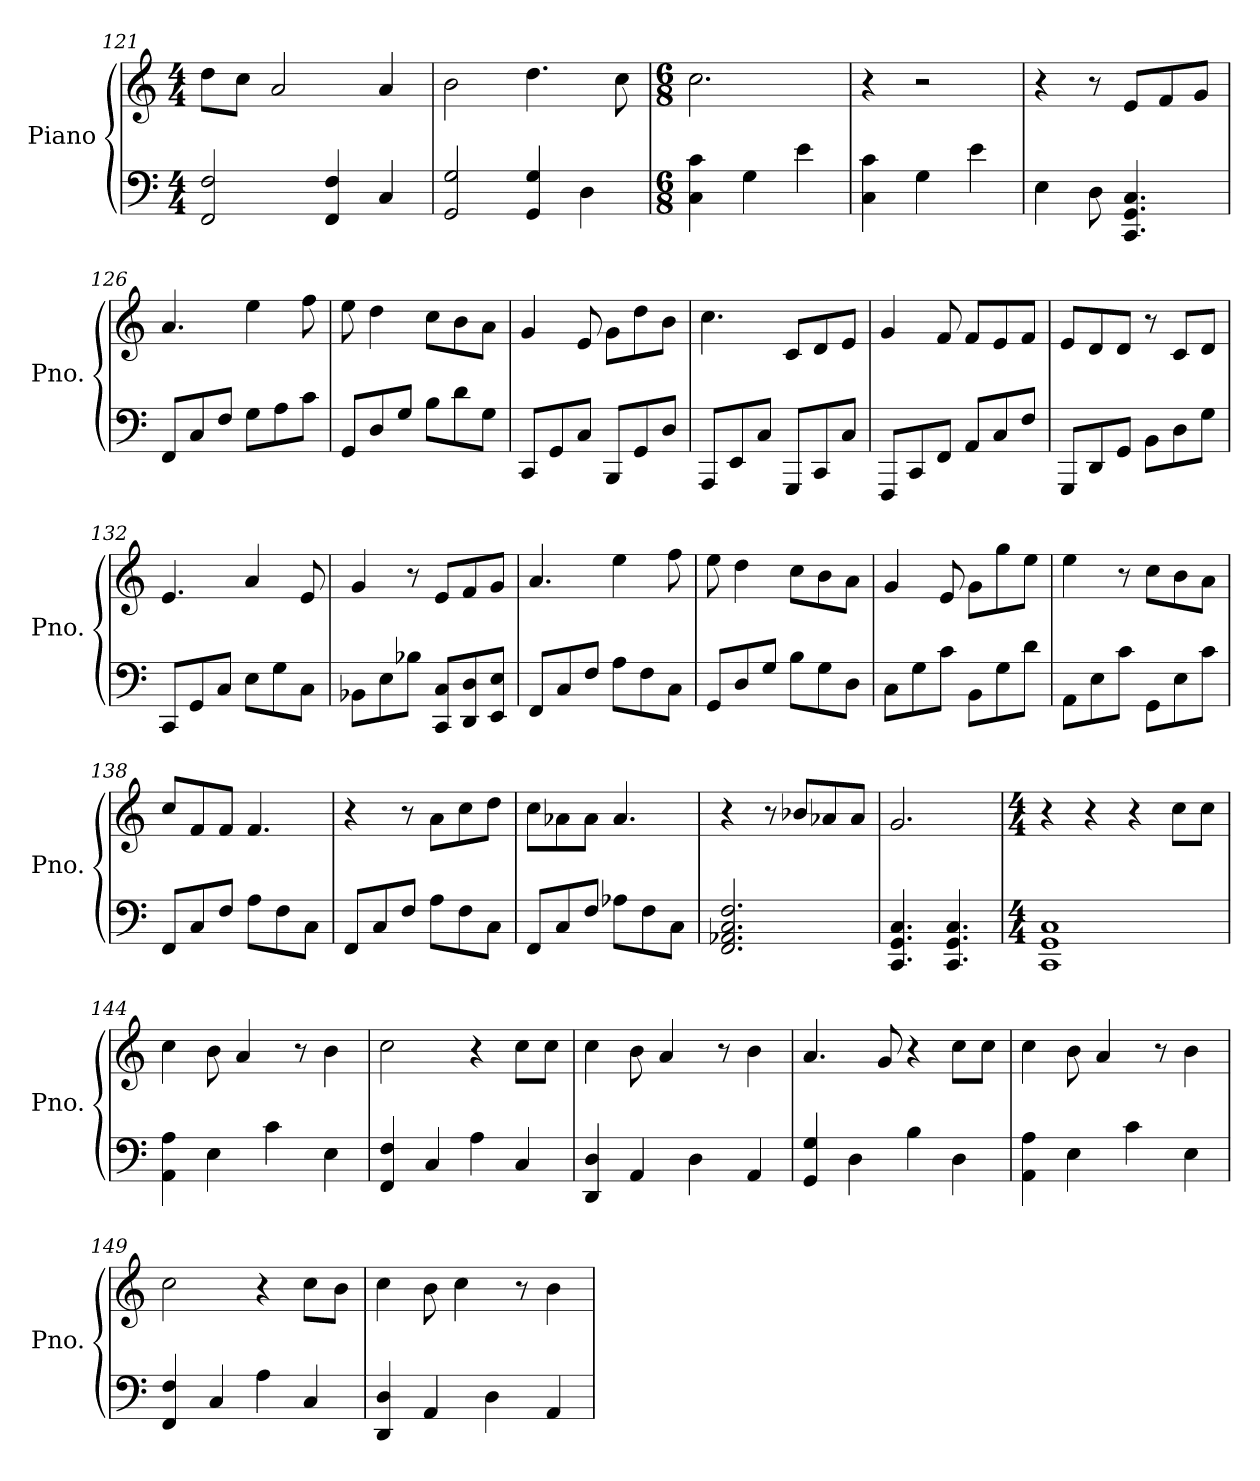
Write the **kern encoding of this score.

**kern	**kern
*part1	*part1
*staff2	*staff1
*I"Piano	*
*I'Pno.	*
*clefF4	*clefG2
*k[]	*k[]
*M4/4	*M4/4
=121	=121
2FF/ 2F/	8dd\L
.	8cc\J
.	2a/
4FF/ 4F/	.
4C/	4a/
=122	=122
2GG/ 2G/	2b\
4GG/ 4G/	4.dd\
4D\	.
.	8cc\
=123	=123
*M6/8	*M6/8
4C\ 4c\	2.cc\
4G\	.
4e\	.
=124	=124
4C\ 4c\	4r
4G\	2r
4e\	.
=125	=125
*k[]	*k[]
4E\	4r
8D\	8r
4.CC/ 4.GG/ 4.C/	8e/L
.	8f/
.	8g/J
=126	=126
8FF/L	4.a/
8C/	.
8F/J	.
8G\L	4ee\
8A\	.
8c\J	8ff\
!!LO:LB:g=z
=127	=127
8GG/L	8ee\
8D/	4dd\
8G/J	.
8B\L	8cc\L
8d\	8b\
8G\J	8a\J
=128	=128
8CC/L	4g/
8GG/	.
8C/J	8e/
8BBB/L	8g\L
8GG/	8dd\
8D/J	8b\J
=129	=129
8AAA/L	4.cc\
8EE/	.
8C/J	.
8GGG/L	8c/L
8CC/	8d/
8C/J	8e/J
=130	=130
8FFF/L	4g/
8CC/	.
8FF/J	8f/
8AA/L	8f/L
8C/	8e/
8F/J	8f/J
=131	=131
8GGG/L	8e/L
8DD/	8d/
8GG/J	8d/J
8BB\L	8r
8D\	8c/L
8G\J	8d/J
=132	=132
8CC/L	4.e/
8GG/	.
8C/J	.
8E\L	4a/
8G\	.
8C\J	8e/
!!LO:LB:g=z
=133	=133
8BB-X\L	4g/
8E\	.
8B-X\J	8r
8CC/ 8C/L	8e/L
8DD/ 8D/	8f/
8EE/ 8E/J	8g/J
=134	=134
8FF/L	4.a/
8C/	.
8F/J	.
8A\L	4ee\
8F\	.
8C\J	8ff\
=135	=135
8GG/L	8ee\
8D/	4dd\
8G/J	.
8B\L	8cc\L
8G\	8b\
8D\J	8a\J
=136	=136
8C\L	4g/
8G\	.
8c\J	8e/
8BB\L	8g\L
8G\	8gg\
8d\J	8ee\J
=137	=137
8AA\L	4ee\
8E\	.
8c\J	8r
8GG\L	8cc\L
8E\	8b\
8c\J	8a\J
=138	=138
8FF/L	8cc/L
8C/	8f/
8F/J	8f/J
8A\L	4.f/
8F\	.
8C\J	.
!!LO:LB:g=z
=139	=139
8FF/L	4r
8C/	.
8F/J	8r
8A\L	8a\L
8F\	8cc\
8C\J	8dd\J
=140	=140
8FF/L	8cc\L
8C/	8a-X\
8F/J	8a-\J
8A-X\L	4.a-/
8F\	.
8C\J	.
=141	=141
2.FF/ 2.AA-X/ 2.C/ 2.F/	4r
.	8r
.	8b-X/L
.	8a-X/
.	8a-/J
=142	=142
4.CC/ 4.GG/ 4.C/	2.g/
4.CC/ 4.GG/ 4.C/	.
=143	=143
*M4/4	*M4/4
1CC 1GG 1C	4r
.	4r
.	4r
.	8cc\L
.	8cc\J
=144	=144
4AA\ 4A\	4cc\
4E\	8b\
.	4a/
4c\	.
.	8r
4E\	4b\
=145	=145
4FF/ 4F/	2cc\
4C/	.
4A\	4r
4C/	8cc\L
.	8cc\J
!!LO:LB:g=z
=146	=146
4DD/ 4D/	4cc\
4AA/	8b\
.	4a/
4D\	.
.	8r
4AA/	4b\
=147	=147
4GG/ 4G/	4.a/
4D\	.
.	8g/
4B\	4r
4D\	8cc\L
.	8cc\J
=148	=148
4AA\ 4A\	4cc\
4E\	8b\
.	4a/
4c\	.
.	8r
4E\	4b\
=149	=149
4FF/ 4F/	2cc\
4C/	.
4A\	4r
4C/	8cc\L
.	8b\J
=150	=150
4DD/ 4D/	4cc\
4AA/	8b\
.	4cc\
4D\	.
.	8r
4AA/	4b\
=	=
*-	*-
